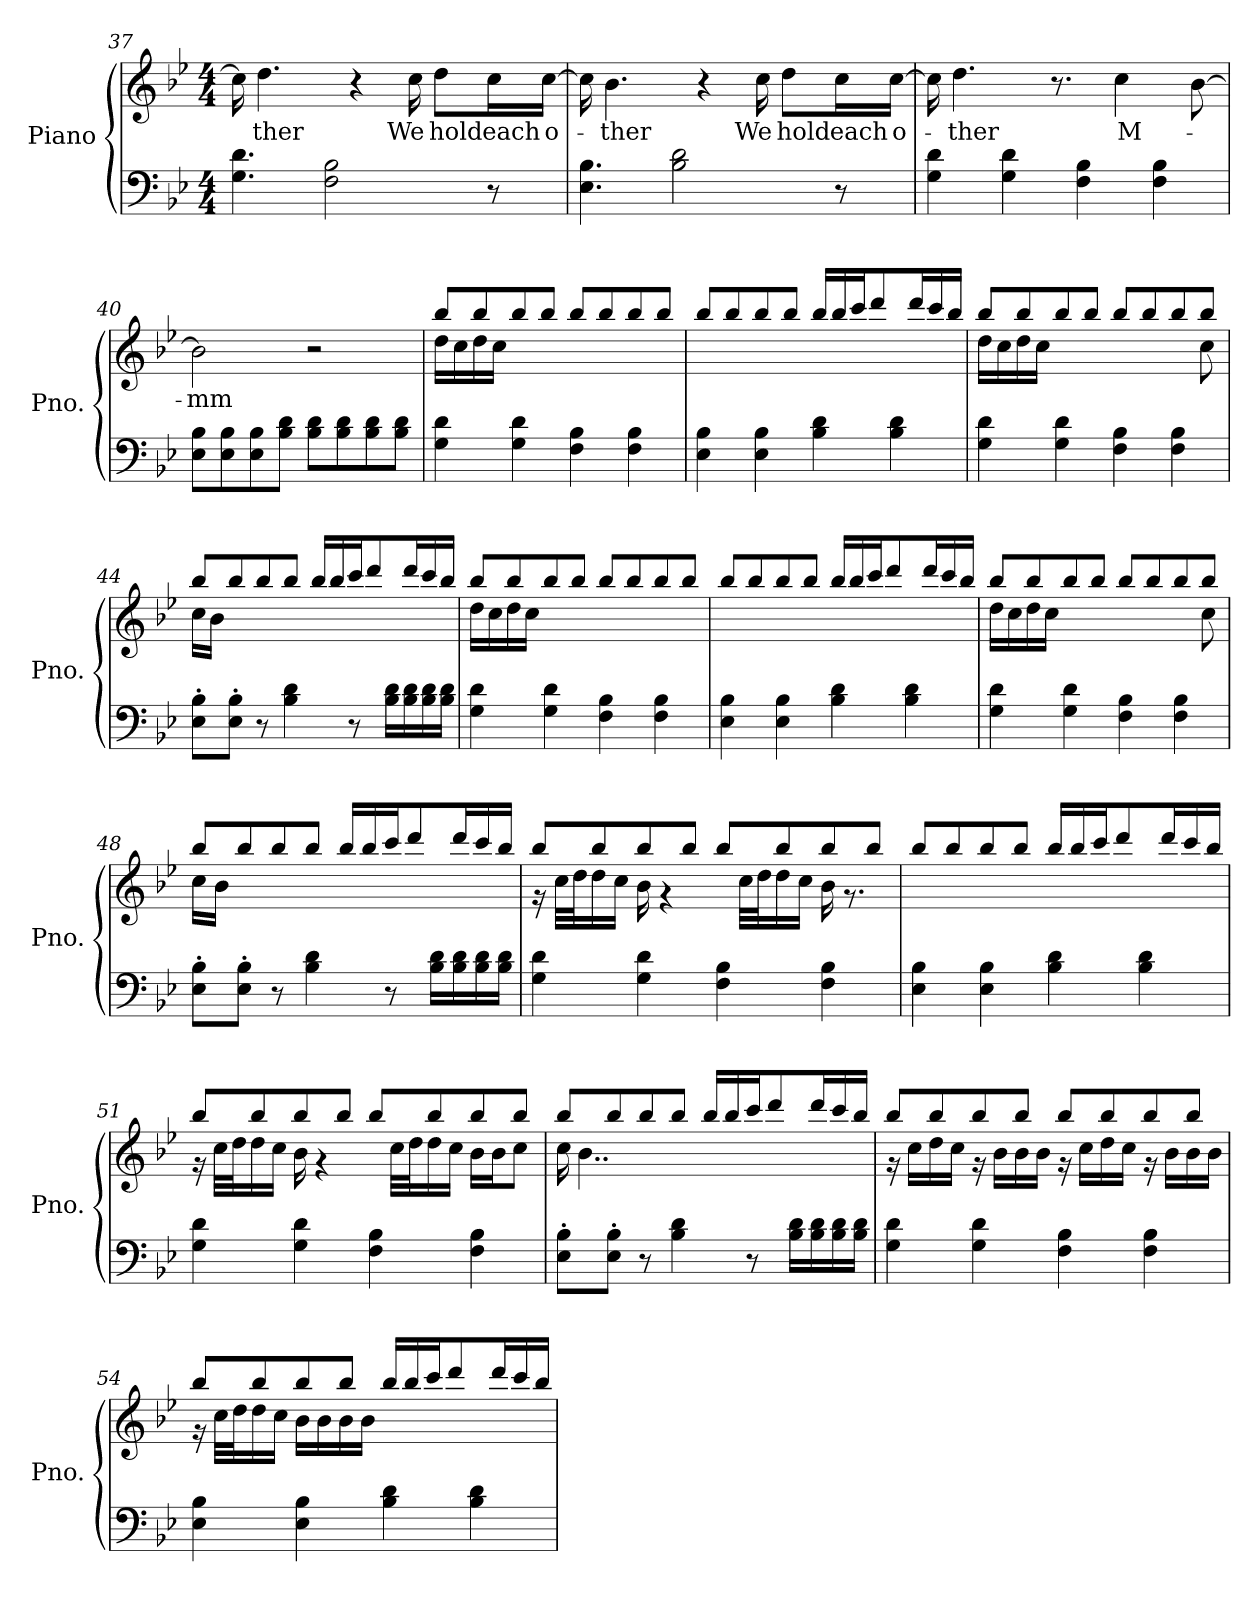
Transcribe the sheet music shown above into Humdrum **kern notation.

**kern	**kern	**text
*part1	*part1	*part1
*staff2	*staff1	*staff1
*I"Piano	*	*
*I'Pno.	*	*
*clefF4	*clefG2	*
*k[b-e-]	*k[b-e-]	*
*M4/4	*M4/4	*
=37	=37	=37
4.G\ 4.d\	16cc\]	.
.	4.dd\	-ther
2F\ 2B-\	.	.
.	4r	.
.	16cc\	We
.	8dd\L	hold
8r	16cc\L	each
.	[16cc\JJ	o-
=38	=38	=38
4.E-\ 4.B-\	16cc\]	.
.	4.b-\	-ther
2B-\ 2d\	.	.
.	4r	.
.	16cc\	We
.	8dd\L	hold
8r	16cc\L	each
.	[16cc\JJ	o-
=39	=39	=39
4G\ 4d\	16cc\]	.
.	4.dd\	-ther
4G\ 4d\	.	.
.	8.r	.
4F\ 4B-\	.	.
.	4cc\	M-
4F\ 4B-\	.	.
.	[8b-\	.
!!LO:LB:g=z
=40	=40	=40
8E-\ 8B-\L	2b-\]	-mm
8E-\ 8B-\	.	.
8E-\ 8B-\	.	.
8B-\ 8d\J	.	.
8B-\ 8d\L	2r	.
8B-\ 8d\	.	.
8B-\ 8d\	.	.
8B-\ 8d\J	.	.
=41	=41	=41
*	*^	*
4G\ 4d\	8bb-/L	16dd\LL	.
.	.	16cc\	.
.	8bb-/	16dd\	.
.	.	16cc\JJ	.
4G\ 4d\	8bb-/	2.ryy	.
.	8bb-/J	.	.
4F\ 4B-\	8bb-/L	.	.
.	8bb-/	.	.
4F\ 4B-\	8bb-/	.	.
.	8bb-/J	.	.
*	*v	*v	*
=42	=42	=42
4E-\ 4B-\	8bb-/L	.
.	8bb-/	.
4E-\ 4B-\	8bb-/	.
.	8bb-/J	.
4B-\ 4d\	16bb-/LL	.
.	16bb-/	.
.	16ccc/J	.
.	8ddd/	.
4B-\ 4d\	.	.
.	16ddd/L	.
.	16ccc/	.
.	16bb-/JJ	.
!!LO:PB:g=z
=43	=43	=43
*	*^	*
4G\ 4d\	8bb-/L	16dd\LL	.
.	.	16cc\	.
.	8bb-/	16dd\	.
.	.	16cc\JJ	.
4G\ 4d\	8bb-/	8ryy	.
*	*v	*v	*
.	8bb-/J	.
4F\ 4B-\	8bb-/L	.
.	8bb-/	.
4F\ 4B-\	8bb-/	.
*	*^	*
.	8bb-/J	8cc\	.
=44	=44	=44	=44
8E-\' 8B-\'L	8bb-/L	16cc\LL	.
.	.	16b-\JJ	.
8E-\' 8B-\'J	8bb-/	2..ryy	.
8r	8bb-/	.	.
4B-\ 4d\	8bb-/J	.	.
.	16bb-/LL	.	.
.	16bb-/	.	.
8r	16ccc/J	.	.
.	8ddd/	.	.
16B-\ 16d\LL	.	.	.
16B-\ 16d\	16ddd/L	.	.
16B-\ 16d\	16ccc/	.	.
16B-\ 16d\JJ	16bb-/JJ	.	.
=45	=45	=45	=45
4G\ 4d\	8bb-/L	16dd\LL	.
.	.	16cc\	.
.	8bb-/	16dd\	.
.	.	16cc\JJ	.
4G\ 4d\	8bb-/	2.ryy	.
.	8bb-/J	.	.
4F\ 4B-\	8bb-/L	.	.
.	8bb-/	.	.
4F\ 4B-\	8bb-/	.	.
.	8bb-/J	.	.
*	*v	*v	*
!!LO:LB:g=z
=46	=46	=46
4E-\ 4B-\	8bb-/L	.
.	8bb-/	.
4E-\ 4B-\	8bb-/	.
.	8bb-/J	.
4B-\ 4d\	16bb-/LL	.
.	16bb-/	.
.	16ccc/J	.
.	8ddd/	.
4B-\ 4d\	.	.
.	16ddd/L	.
.	16ccc/	.
.	16bb-/JJ	.
=47	=47	=47
*	*^	*
4G\ 4d\	8bb-/L	16dd\LL	.
.	.	16cc\	.
.	8bb-/	16dd\	.
.	.	16cc\JJ	.
4G\ 4d\	8bb-/	8ryy	.
*	*v	*v	*
.	8bb-/J	.
4F\ 4B-\	8bb-/L	.
.	8bb-/	.
4F\ 4B-\	8bb-/	.
*	*^	*
.	8bb-/J	8cc\	.
=48	=48	=48	=48
8E-\' 8B-\'L	8bb-/L	16cc\LL	.
.	.	16b-\JJ	.
8E-\' 8B-\'J	8bb-/	2..ryy	.
8r	8bb-/	.	.
4B-\ 4d\	8bb-/J	.	.
.	16bb-/LL	.	.
.	16bb-/	.	.
8r	16ccc/J	.	.
.	8ddd/	.	.
16B-\ 16d\LL	.	.	.
16B-\ 16d\	16ddd/L	.	.
16B-\ 16d\	16ccc/	.	.
16B-\ 16d\JJ	16bb-/JJ	.	.
!!LO:LB:g=z	!!
=49	=49	=49	=49
4G\ 4d\	8bb-/L	16r	.
.	.	32cc\LLL	.
.	.	32dd\J	.
.	8bb-/	16dd\	.
.	.	16cc\JJ	.
4G\ 4d\	8bb-/	16b-\	.
.	.	4r	.
.	8bb-/J	.	.
4F\ 4B-\	8bb-/L	.	.
.	.	32cc\LLL	.
.	.	32dd\J	.
.	8bb-/	16dd\	.
.	.	16cc\JJ	.
4F\ 4B-\	8bb-/	16b-\	.
.	.	8.r	.
.	8bb-/J	.	.
*	*v	*v	*
=50	=50	=50
4E-\ 4B-\	8bb-/L	.
.	8bb-/	.
4E-\ 4B-\	8bb-/	.
.	8bb-/J	.
4B-\ 4d\	16bb-/LL	.
.	16bb-/	.
.	16ccc/J	.
.	8ddd/	.
4B-\ 4d\	.	.
.	16ddd/L	.
.	16ccc/	.
.	16bb-/JJ	.
=51	=51	=51
*	*^	*
4G\ 4d\	8bb-/L	16r	.
.	.	32cc\LLL	.
.	.	32dd\J	.
.	8bb-/	16dd\	.
.	.	16cc\JJ	.
4G\ 4d\	8bb-/	16b-\	.
.	.	4r	.
.	8bb-/J	.	.
4F\ 4B-\	8bb-/L	.	.
.	.	32cc\LLL	.
.	.	32dd\J	.
.	8bb-/	16dd\	.
.	.	16cc\JJ	.
4F\ 4B-\	8bb-/	16b-\LL	.
.	.	16b-\J	.
.	8bb-/J	8cc\J	.
!!LO:LB:g=z	!!
=52	=52	=52	=52
8E-\' 8B-\'L	8bb-/L	16cc\	.
.	.	4..b-\	.
8E-\' 8B-\'J	8bb-/	.	.
8r	8bb-/	.	.
4B-\ 4d\	8bb-/J	.	.
.	16bb-/LL	2ryy	.
.	16bb-/	.	.
8r	16ccc/J	.	.
.	8ddd/	.	.
16B-\ 16d\LL	.	.	.
16B-\ 16d\	16ddd/L	.	.
16B-\ 16d\	16ccc/	.	.
16B-\ 16d\JJ	16bb-/JJ	.	.
=53	=53	=53	=53
4G\ 4d\	8bb-/L	16r	.
.	.	16cc\LL	.
.	8bb-/	16dd\	.
.	.	16cc\JJ	.
4G\ 4d\	8bb-/	16r	.
.	.	16b-\LL	.
.	8bb-/J	16b-\	.
.	.	16b-\JJ	.
4F\ 4B-\	8bb-/L	16r	.
.	.	16cc\LL	.
.	8bb-/	16dd\	.
.	.	16cc\JJ	.
4F\ 4B-\	8bb-/	16r	.
.	.	16b-\LL	.
.	8bb-/J	16b-\	.
.	.	16b-\JJ	.
!!LO:LB:g=z	!!
=54	=54	=54	=54
4E-\ 4B-\	8bb-/L	16r	.
.	.	32cc\LLL	.
.	.	32dd\J	.
.	8bb-/	16dd\	.
.	.	16cc\JJ	.
4E-\ 4B-\	8bb-/	16b-\LL	.
.	.	16b-\	.
.	8bb-/J	16b-\	.
.	.	16b-\JJ	.
4B-\ 4d\	16bb-/LL	2ryy	.
.	16bb-/	.	.
.	16ccc/J	.	.
.	8ddd/	.	.
4B-\ 4d\	.	.	.
.	16ddd/L	.	.
.	16ccc/	.	.
.	16bb-/JJ	.	.
*	*v	*v	*
=	=	=
*-	*-	*-
